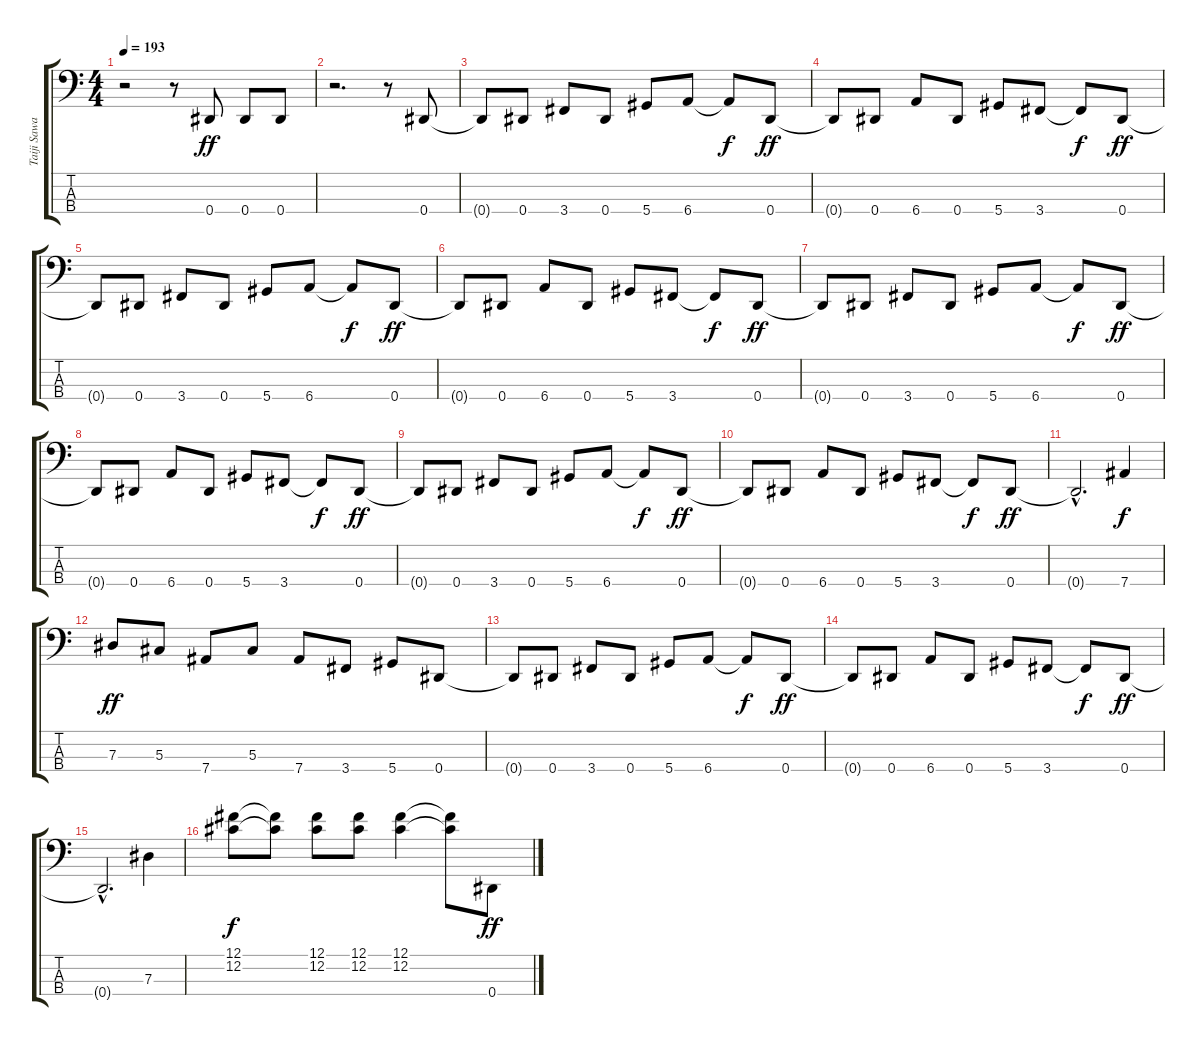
\track ("Taiji Sawada (Taiji)" "Taiji Sawa") {instrument electricbasspick}
\staff {score tabs}
\tuning (Gb2 Db2 Ab1 Eb1) {hide}
\ts (4 4)
\tempo 193
\clef f4
\ks c
r.2{dy ff} r.8 0.4.8 0.4.8 0.4.8 |
r.2{d} r.8 0.4.8 |
0.4{t}.8 0.4.8 3.4.8 0.4.8 5.4.8 6.4.8 6.4{t}.8{dy f} 0.4.8{dy ff} |
0.4{t}.8 0.4.8 6.4.8 0.4.8 5.4.8 3.4.8 3.4{t}.8{dy f} 0.4.8{dy ff} |
0.4{t}.8 0.4.8 3.4.8 0.4.8 5.4.8 6.4.8 6.4{t}.8{dy f} 0.4.8{dy ff} |
0.4{t}.8 0.4.8 6.4.8 0.4.8 5.4.8 3.4.8 3.4{t}.8{dy f} 0.4.8{dy ff} |
0.4{t}.8 0.4.8 3.4.8 0.4.8 5.4.8 6.4.8 6.4{t}.8{dy f} 0.4.8{dy ff} |
0.4{t}.8 0.4.8 6.4.8 0.4.8 5.4.8 3.4.8 3.4{t}.8{dy f} 0.4.8{dy ff} |
0.4{t}.8 0.4.8 3.4.8 0.4.8 5.4.8 6.4.8 6.4{t}.8{dy f} 0.4.8{dy ff} |
0.4{t}.8 0.4.8 6.4.8 0.4.8 5.4.8 3.4.8 3.4{t}.8{dy f} 0.4.8{dy ff} |
0.4{hac t}.2{d} 7.4.4{dy f} |
7.3.8{dy ff} 5.3.8 7.4.8 5.3.8 7.4.8 3.4.8 5.4.8 0.4.8 |
0.4{t}.8 0.4.8 3.4.8 0.4.8 5.4.8 6.4.8 6.4{t}.8{dy f} 0.4.8{dy ff} |
0.4{t}.8 0.4.8 6.4.8 0.4.8 5.4.8 3.4.8 3.4{t}.8{dy f} 0.4.8{dy ff} |
0.4{hac t}.2{d} 7.3.4 |
(12.1 12.2).8{dy f} (12.1{t} 12.2{t}).8 (12.1 12.2).8 (12.1 12.2).8 (12.1 12.2).4 (12.1{t} 12.2{t}).8 0.4.8{dy ff}
